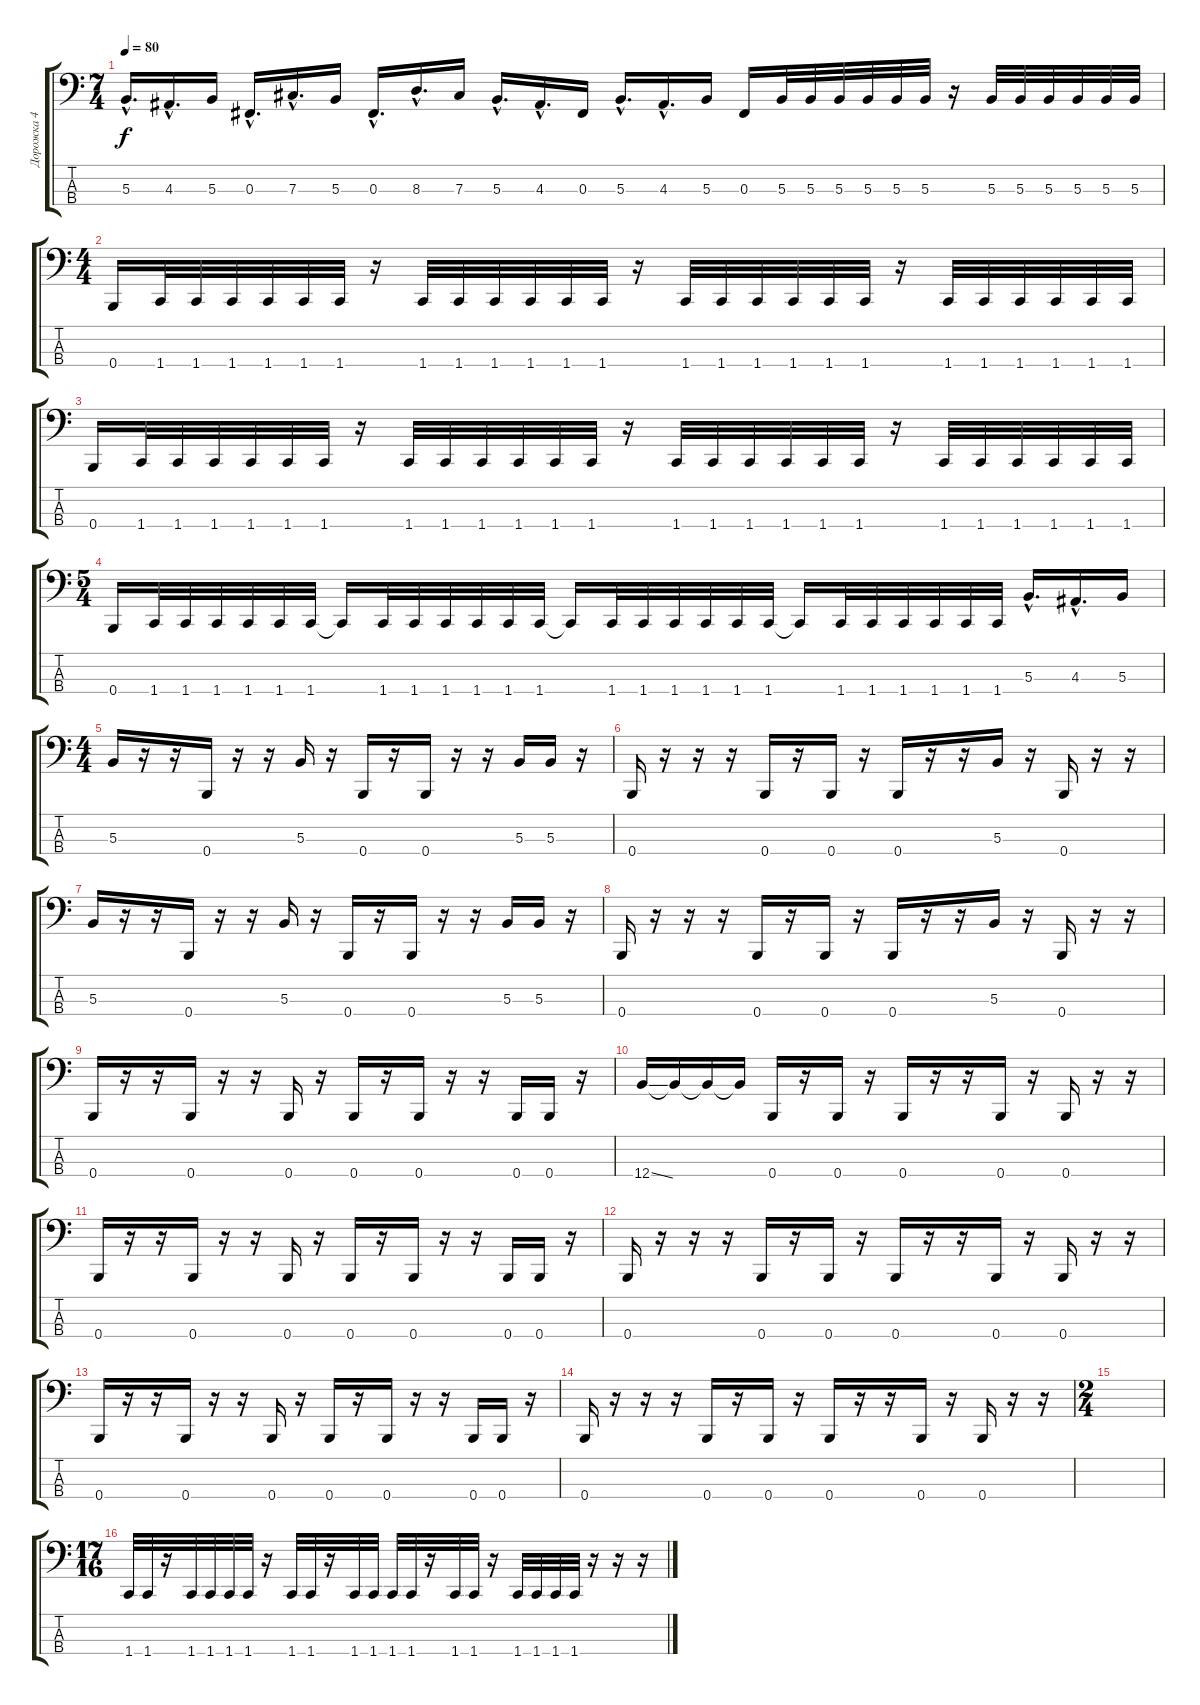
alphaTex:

\track ("Дорожка 4" "Дорожка 4") {instrument electricbasspick}
\staff {score tabs}
\tuning (E2 B1 Gb1 B0) {hide}
\ts (7 4)
\tempo 80
\clef f4
\ks c
5.3{hac}.16{d dy f} 4.3{hac}.16{d} 5.3.16 0.3{hac}.16{d} 7.3{hac}.16{d} 5.3.16 0.3{hac}.16{d} 8.3{hac}.16{d} 7.3.16 5.3{hac}.16{d} 4.3{hac}.16{d} 0.3.16 5.3{hac}.16{d} 4.3{hac}.16{d} 5.3.16 0.3.16 5.3.32 5.3.32 5.3.32 5.3.32 5.3.32 5.3.32 r.16 5.3.32 5.3.32 5.3.32 5.3.32 5.3.32 5.3.32 |
\ts (4 4)
0.4.16 1.4.32 1.4.32 1.4.32 1.4.32 1.4.32 1.4.32 r.16 1.4.32 1.4.32 1.4.32 1.4.32 1.4.32 1.4.32 r.16 1.4.32 1.4.32 1.4.32 1.4.32 1.4.32 1.4.32 r.16 1.4.32 1.4.32 1.4.32 1.4.32 1.4.32 1.4.32 |
0.4.16 1.4.32 1.4.32 1.4.32 1.4.32 1.4.32 1.4.32 r.16 1.4.32 1.4.32 1.4.32 1.4.32 1.4.32 1.4.32 r.16 1.4.32 1.4.32 1.4.32 1.4.32 1.4.32 1.4.32 r.16 1.4.32 1.4.32 1.4.32 1.4.32 1.4.32 1.4.32 |
\ts (5 4)
0.4.16 1.4.32 1.4.32 1.4.32 1.4.32 1.4.32 1.4.32 1.4{t}.16 1.4.32 1.4.32 1.4.32 1.4.32 1.4.32 1.4.32 1.4{t}.16 1.4.32 1.4.32 1.4.32 1.4.32 1.4.32 1.4.32 1.4{t}.16 1.4.32 1.4.32 1.4.32 1.4.32 1.4.32 1.4.32 5.3{hac}.16{d} 4.3{hac}.16{d} 5.3.16 |
\ts (4 4)
5.3.16 r.16 r.16 0.4.16 r.16 r.16 5.3.16 r.16 0.4.16 r.16 0.4.16 r.16 r.16 5.3.16 5.3.16 r.16 |
0.4.16 r.16 r.16 r.16 0.4.16 r.16 0.4.16 r.16 0.4.16 r.16 r.16 5.3.16 r.16 0.4.16 r.16 r.16 |
5.3.16 r.16 r.16 0.4.16 r.16 r.16 5.3.16 r.16 0.4.16 r.16 0.4.16 r.16 r.16 5.3.16 5.3.16 r.16 |
0.4.16 r.16 r.16 r.16 0.4.16 r.16 0.4.16 r.16 0.4.16 r.16 r.16 5.3.16 r.16 0.4.16 r.16 r.16 |
0.4.16 r.16 r.16 0.4.16 r.16 r.16 0.4.16 r.16 0.4.16 r.16 0.4.16 r.16 r.16 0.4.16 0.4.16 r.16 |
12.4{ss}.16 12.4{t}.16 12.4{t}.16 12.4{t}.16 0.4.16 r.16 0.4.16 r.16 0.4.16 r.16 r.16 0.4.16 r.16 0.4.16 r.16 r.16 |
0.4.16 r.16 r.16 0.4.16 r.16 r.16 0.4.16 r.16 0.4.16 r.16 0.4.16 r.16 r.16 0.4.16 0.4.16 r.16 |
0.4.16 r.16 r.16 r.16 0.4.16 r.16 0.4.16 r.16 0.4.16 r.16 r.16 0.4.16 r.16 0.4.16 r.16 r.16 |
0.4.16 r.16 r.16 0.4.16 r.16 r.16 0.4.16 r.16 0.4.16 r.16 0.4.16 r.16 r.16 0.4.16 0.4.16 r.16 |
0.4.16 r.16 r.16 r.16 0.4.16 r.16 0.4.16 r.16 0.4.16 r.16 r.16 0.4.16 r.16 0.4.16 r.16 r.16 |
\ts (2 4)
|
\ts (17 16)
1.4.32 1.4.32 r.16 1.4.32 1.4.32 1.4.32 1.4.32 r.16 1.4.32 1.4.32 r.16 1.4.32 1.4.32 1.4.32 1.4.32 r.16 1.4.32 1.4.32 r.16 1.4.32 1.4.32 1.4.32 1.4.32 r.16 r.16 r.16
